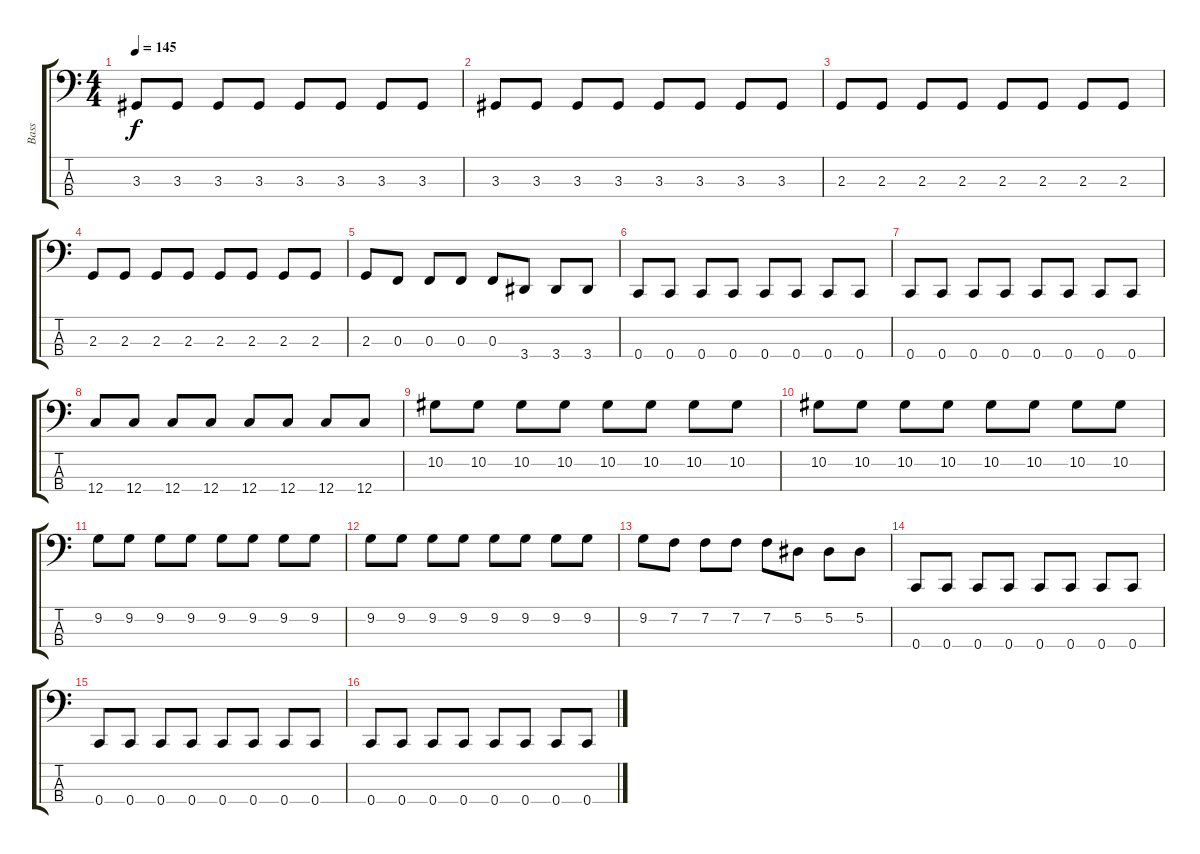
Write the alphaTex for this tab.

\track ("Bass" "Bass") {instrument electricbasspick}
\staff {score tabs}
\tuning (Eb2 Bb1 F1 C1) {hide}
\ts (4 4)
\tempo 145
\clef f4
\ks c
3.3.8{dy f} 3.3.8 3.3.8 3.3.8 3.3.8 3.3.8 3.3.8 3.3.8 |
3.3.8 3.3.8 3.3.8 3.3.8 3.3.8 3.3.8 3.3.8 3.3.8 |
2.3.8 2.3.8 2.3.8 2.3.8 2.3.8 2.3.8 2.3.8 2.3.8 |
2.3.8 2.3.8 2.3.8 2.3.8 2.3.8 2.3.8 2.3.8 2.3.8 |
2.3.8 0.3.8 0.3.8 0.3.8 0.3.8 3.4.8 3.4.8 3.4.8 |
0.4.8 0.4.8 0.4.8 0.4.8 0.4.8 0.4.8 0.4.8 0.4.8 |
0.4.8 0.4.8 0.4.8 0.4.8 0.4.8 0.4.8 0.4.8 0.4.8 |
12.4.8 12.4.8 12.4.8 12.4.8 12.4.8 12.4.8 12.4.8 12.4.8 |
10.2.8 10.2.8 10.2.8 10.2.8 10.2.8 10.2.8 10.2.8 10.2.8 |
10.2.8 10.2.8 10.2.8 10.2.8 10.2.8 10.2.8 10.2.8 10.2.8 |
9.2.8 9.2.8 9.2.8 9.2.8 9.2.8 9.2.8 9.2.8 9.2.8 |
9.2.8 9.2.8 9.2.8 9.2.8 9.2.8 9.2.8 9.2.8 9.2.8 |
9.2.8 7.2.8 7.2.8 7.2.8 7.2.8 5.2.8 5.2.8 5.2.8 |
0.4.8 0.4.8 0.4.8 0.4.8 0.4.8 0.4.8 0.4.8 0.4.8 |
0.4.8 0.4.8 0.4.8 0.4.8 0.4.8 0.4.8 0.4.8 0.4.8 |
0.4.8 0.4.8 0.4.8 0.4.8 0.4.8 0.4.8 0.4.8 0.4.8
